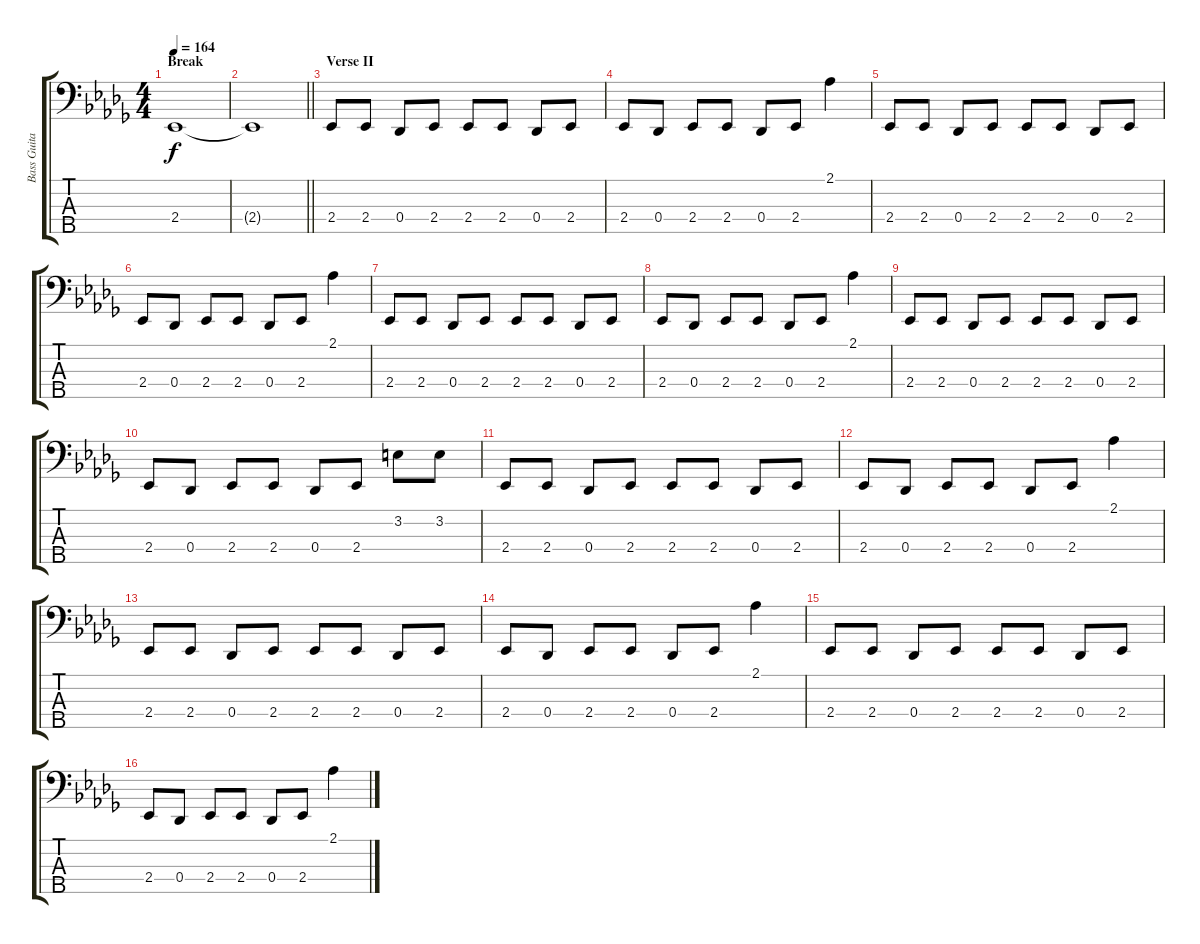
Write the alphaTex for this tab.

\track ("Bass Guitar" "Bass Guita") {instrument electricbassfinger}
\staff {score tabs}
\tuning (Gb2 Db2 Ab1 Db1 Ab0) {hide}
\ts (4 4)
\section ("" "Break")
\tempo 164
\clef f4
\ks db
2.4.1{dy f} |
\barLineRight lightlight
2.4{t}.1 |
\section ("" "Verse II")
2.4.8 2.4.8 0.4.8 2.4.8 2.4.8 2.4.8 0.4.8 2.4.8 |
2.4.8 0.4.8 2.4.8 2.4.8 0.4.8 2.4.8 2.1.4 |
2.4.8 2.4.8 0.4.8 2.4.8 2.4.8 2.4.8 0.4.8 2.4.8 |
2.4.8 0.4.8 2.4.8 2.4.8 0.4.8 2.4.8 2.1.4 |
2.4.8 2.4.8 0.4.8 2.4.8 2.4.8 2.4.8 0.4.8 2.4.8 |
2.4.8 0.4.8 2.4.8 2.4.8 0.4.8 2.4.8 2.1.4 |
2.4.8 2.4.8 0.4.8 2.4.8 2.4.8 2.4.8 0.4.8 2.4.8 |
2.4.8 0.4.8 2.4.8 2.4.8 0.4.8 2.4.8 3.2.8 3.2.8 |
2.4.8 2.4.8 0.4.8 2.4.8 2.4.8 2.4.8 0.4.8 2.4.8 |
2.4.8 0.4.8 2.4.8 2.4.8 0.4.8 2.4.8 2.1.4 |
2.4.8 2.4.8 0.4.8 2.4.8 2.4.8 2.4.8 0.4.8 2.4.8 |
2.4.8 0.4.8 2.4.8 2.4.8 0.4.8 2.4.8 2.1.4 |
2.4.8 2.4.8 0.4.8 2.4.8 2.4.8 2.4.8 0.4.8 2.4.8 |
2.4.8 0.4.8 2.4.8 2.4.8 0.4.8 2.4.8 2.1.4
